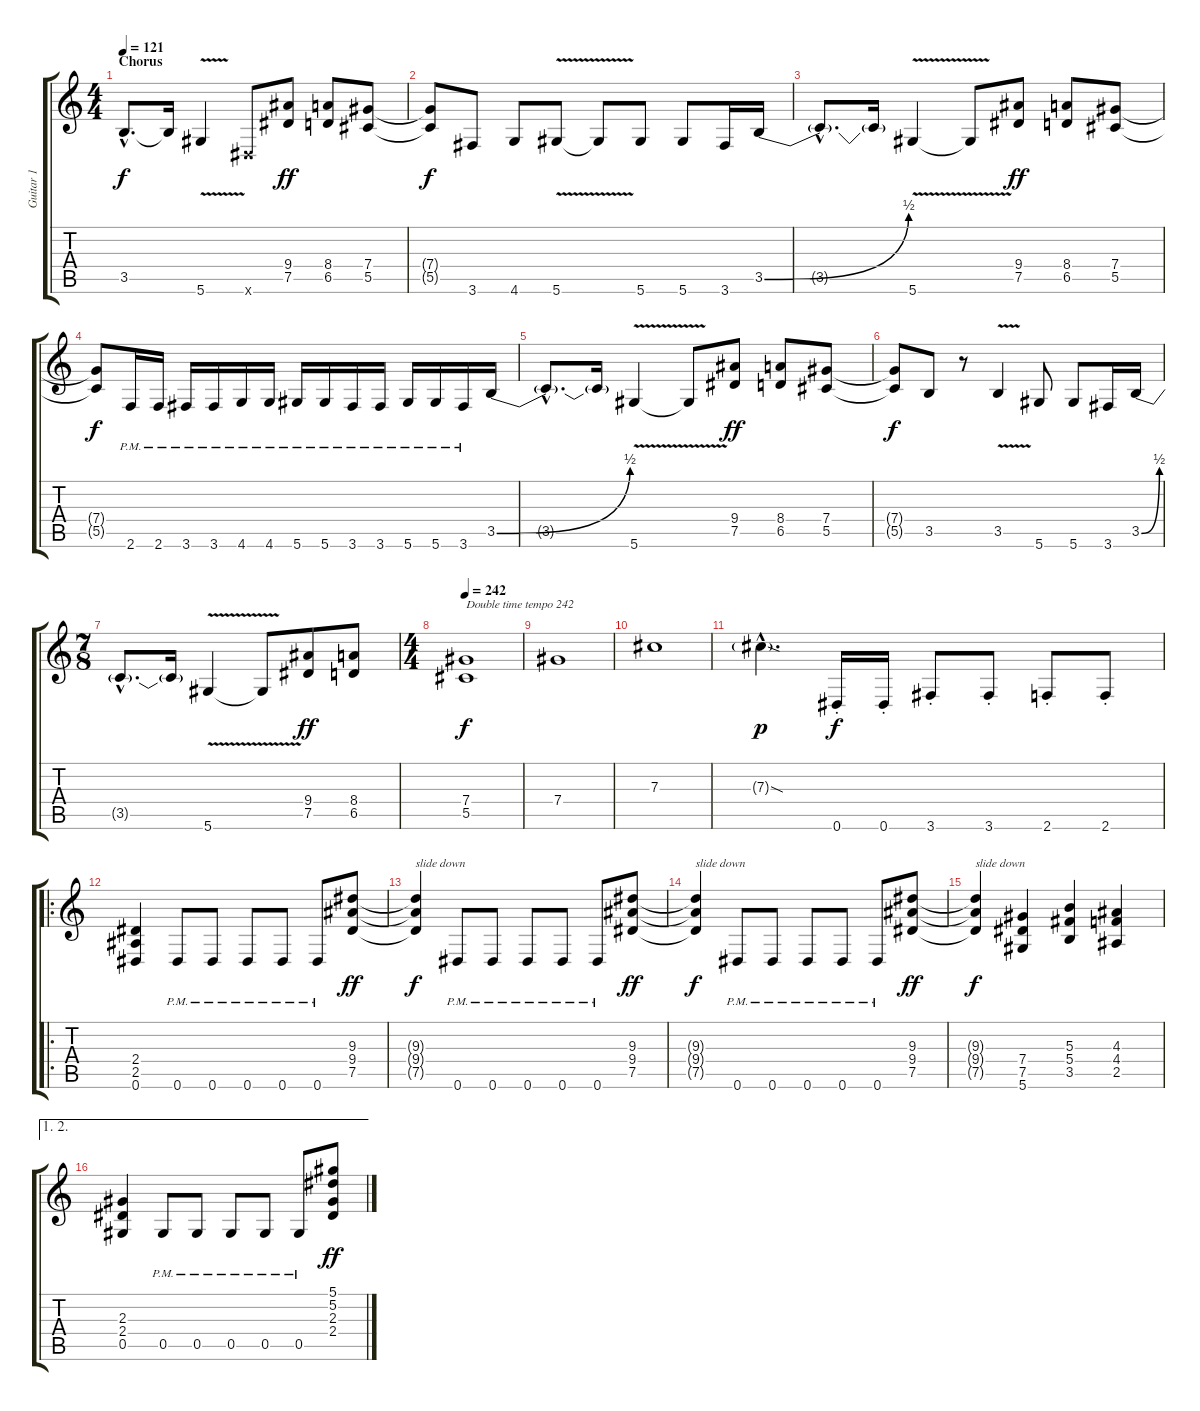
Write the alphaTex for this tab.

\track ("Guitar 1" "Guitar 1") {instrument distortionguitar}
\staff {score tabs}
\tuning (Eb4 Bb3 Gb3 Db3 Ab2 Eb2) {hide}
\ts (4 4)
\section ("" "Chorus")
\tempo 121
\clef g2
\ks c
3.5{hac t}.8{d dy f} 3.5{t}.16 5.6{v}.4 0.6{x}.8 (9.4 7.5).8{dy ff} (8.4 6.5).8 (7.4 5.5).8 |
(7.4{t} 5.5{t}).8{dy f} 3.6.8 4.6.8 5.6{v}.8 5.6{t}.8 5.6.8 5.6.8 3.6.16 3.5{be (bend 0 0 60 2)}.16 |
3.5{hac t}.8{d} 3.5{t}.16 5.6{v}.4 5.6{t}.8 (9.4 7.5).8{dy ff} (8.4 6.5).8 (7.4 5.5).8 |
(7.4{t} 5.5{t}).8{dy f} 2.6{pm}.16 2.6{pm}.16 3.6{pm}.16 3.6{pm}.16 4.6{pm}.16 4.6{pm}.16 5.6{pm}.16 5.6{pm}.16 3.6{pm}.16 3.6{pm}.16 5.6{pm}.16 5.6{pm}.16 3.6{pm}.16 3.5{be (bend 0 0 60 2)}.16 |
3.5{hac t}.8{d} 3.5{t}.16 5.6{v}.4 5.6{t}.8 (9.4 7.5).8{dy ff} (8.4 6.5).8 (7.4 5.5).8 |
(7.4{t} 5.5{t}).8{dy f} 3.5.8 r.8 3.5{v}.4 5.6.8 5.6.8 3.6.16 3.5{be (bend 0 0 60 2)}.16 |
\ts (7 8)
3.5{hac t}.8{d} 3.5{t}.16 5.6{v}.4 5.6{t}.8 (9.4 7.5).8{dy ff} (8.4 6.5).8 |
\ts (4 4)
\tempo 242
(7.4 5.5).1{txt "Double time tempo 242" dy f} |
7.4.1 |
7.3.1 |
7.3{sod g hac}.4{d dy p} 0.6{st}.16{dy f} 0.6{st}.16 3.6{st}.8 3.6{st}.8 2.6{st}.8 2.6{st}.8 |
\ro
(2.4 2.5 0.6).4 0.6{pm}.8 0.6{pm}.8 0.6{pm}.8 0.6{pm}.8 0.6{pm}.8 (9.3 9.4 7.5).8{dy ff} |
(9.3{t} 9.4{t} 7.5{t}).4{txt "slide down" dy f} 0.6{pm}.8 0.6{pm}.8 0.6{pm}.8 0.6{pm}.8 0.6{pm}.8 (9.3 9.4 7.5).8{dy ff} |
(9.3{t} 9.4{t} 7.5{t}).4{txt "slide down" dy f} 0.6{pm}.8 0.6{pm}.8 0.6{pm}.8 0.6{pm}.8 0.6{pm}.8 (9.3 9.4 7.5).8{dy ff} |
(9.3{t} 9.4{t} 7.5{t}).4{txt "slide down" dy f} (7.4 7.5 5.6).4 (5.3 5.4 3.5).4 (4.3 4.4 2.5).4 |
\ae (1 2)
(2.3 2.4 0.5).4 0.5{pm}.8 0.5{pm}.8 0.5{pm}.8 0.5{pm}.8 0.5{pm}.8 (5.1 5.2 2.3 2.4).8{dy ff}
